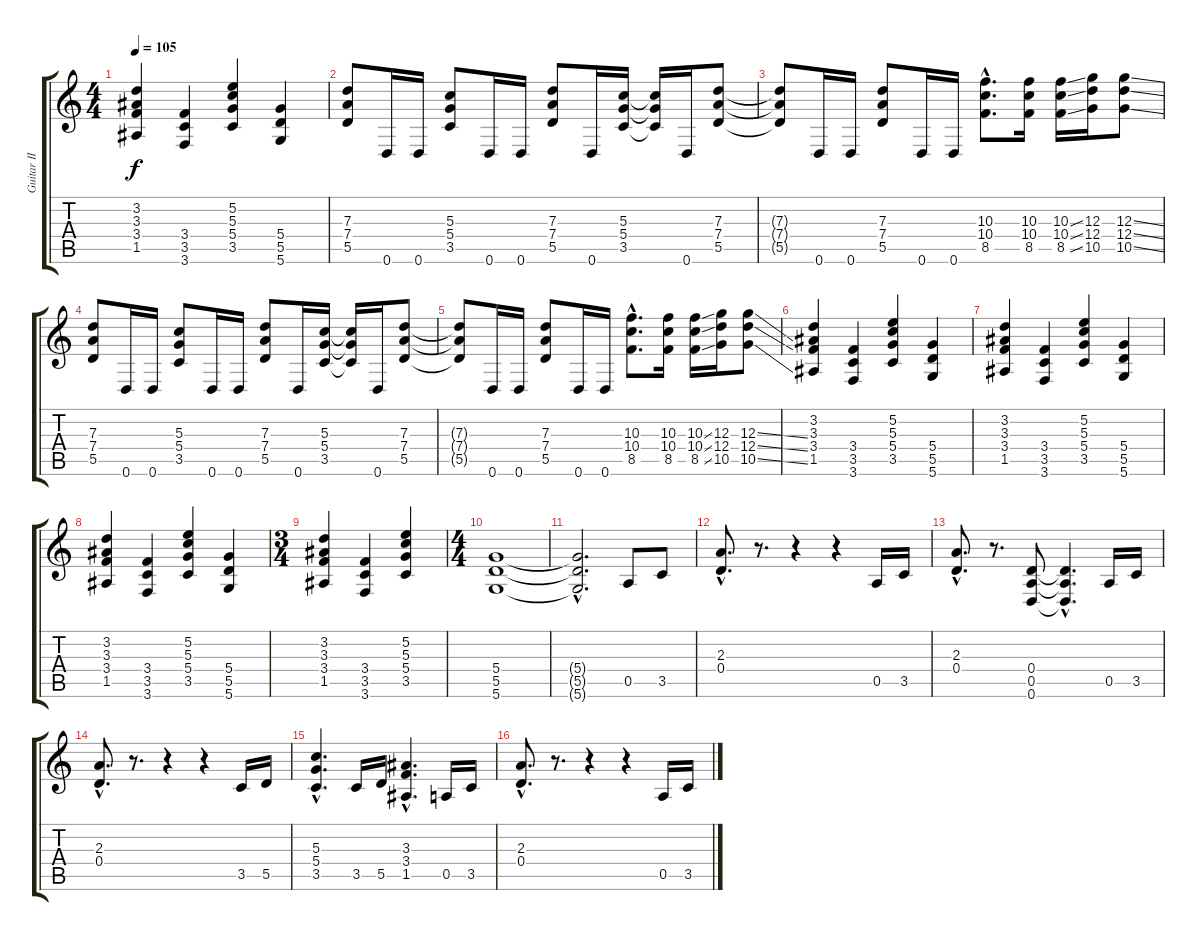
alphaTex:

\track ("Guitar II" "Guitar II") {instrument distortionguitar}
\staff {score tabs}
\tuning (E4 B3 G3 D3 A2 D2) {hide}
\ts (4 4)
\tempo 105
\clef g2
\ks c
(3.2 3.3 3.4 1.5).4{dy f} (3.4 3.5 3.6).4 (5.2 5.3 5.4 3.5).4 (5.4 5.5 5.6).4 |
(7.3 7.4 5.5).8 0.6.16 0.6.16 (5.3 5.4 3.5).8 0.6.16 0.6.16 (7.3 7.4 5.5).8 0.6.16 (5.3 5.4 3.5).16 (5.3{t} 5.4{t} 3.5{t}).16 0.6.16 (7.3 7.4 5.5).8 |
(7.3{t} 7.4{t} 5.5{t}).8 0.6.16 0.6.16 (7.3 7.4 5.5).8 0.6.16 0.6.16 (10.3{hac} 10.4{hac} 8.5{hac}).8{d} (10.3 10.4 8.5).16 (10.3{ss} 10.4{ss} 8.5{ss}).16 (12.3 12.4 10.5).16 (12.3{ss} 12.4{ss} 10.5{ss}).8 |
(7.3 7.4 5.5).8 0.6.16 0.6.16 (5.3 5.4 3.5).8 0.6.16 0.6.16 (7.3 7.4 5.5).8 0.6.16 (5.3 5.4 3.5).16 (5.3{t} 5.4{t} 3.5{t}).16 0.6.16 (7.3 7.4 5.5).8 |
(7.3{t} 7.4{t} 5.5{t}).8 0.6.16 0.6.16 (7.3 7.4 5.5).8 0.6.16 0.6.16 (10.3{hac} 10.4{hac} 8.5{hac}).8{d} (10.3 10.4 8.5).16 (10.3{ss} 10.4{ss} 8.5{ss}).16 (12.3 12.4 10.5).16 (12.3{ss} 12.4{ss} 10.5{ss}).8 |
(3.2 3.3 3.4 1.5).4 (3.4 3.5 3.6).4 (5.2 5.3 5.4 3.5).4 (5.4 5.5 5.6).4 |
(3.2 3.3 3.4 1.5).4 (3.4 3.5 3.6).4 (5.2 5.3 5.4 3.5).4 (5.4 5.5 5.6).4 |
(3.2 3.3 3.4 1.5).4 (3.4 3.5 3.6).4 (5.2 5.3 5.4 3.5).4 (5.4 5.5 5.6).4 |
\ts (3 4)
(3.2 3.3 3.4 1.5).4 (3.4 3.5 3.6).4 (5.2 5.3 5.4 3.5).4 |
\ts (4 4)
(5.4 5.5 5.6).1 |
(5.4{hac t} 5.5{hac t} 5.6{hac t}).2{d} 0.5.8 3.5.8 |
(2.3{hac} 0.4{hac}).8{d} r.8{d} r.4 r.4 0.5.16 3.5.16 |
(2.3{hac} 0.4{hac}).8{d} r.8{d} (0.4 0.5 0.6).8 (0.4{hac t} 0.5{hac t} 0.6{hac t}).4{d} 0.5.16 3.5.16 |
(2.3{hac} 0.4{hac}).8{d} r.8{d} r.4 r.4 3.5.16 5.5.16 |
(5.3{hac} 5.4{hac} 3.5{hac}).4{d} 3.5.16 5.5.16 (3.3{hac} 3.4{hac} 1.5{hac}).4{d} 0.5.16 3.5.16 |
(2.3{hac} 0.4{hac}).8{d} r.8{d} r.4 r.4 0.5.16 3.5.16
